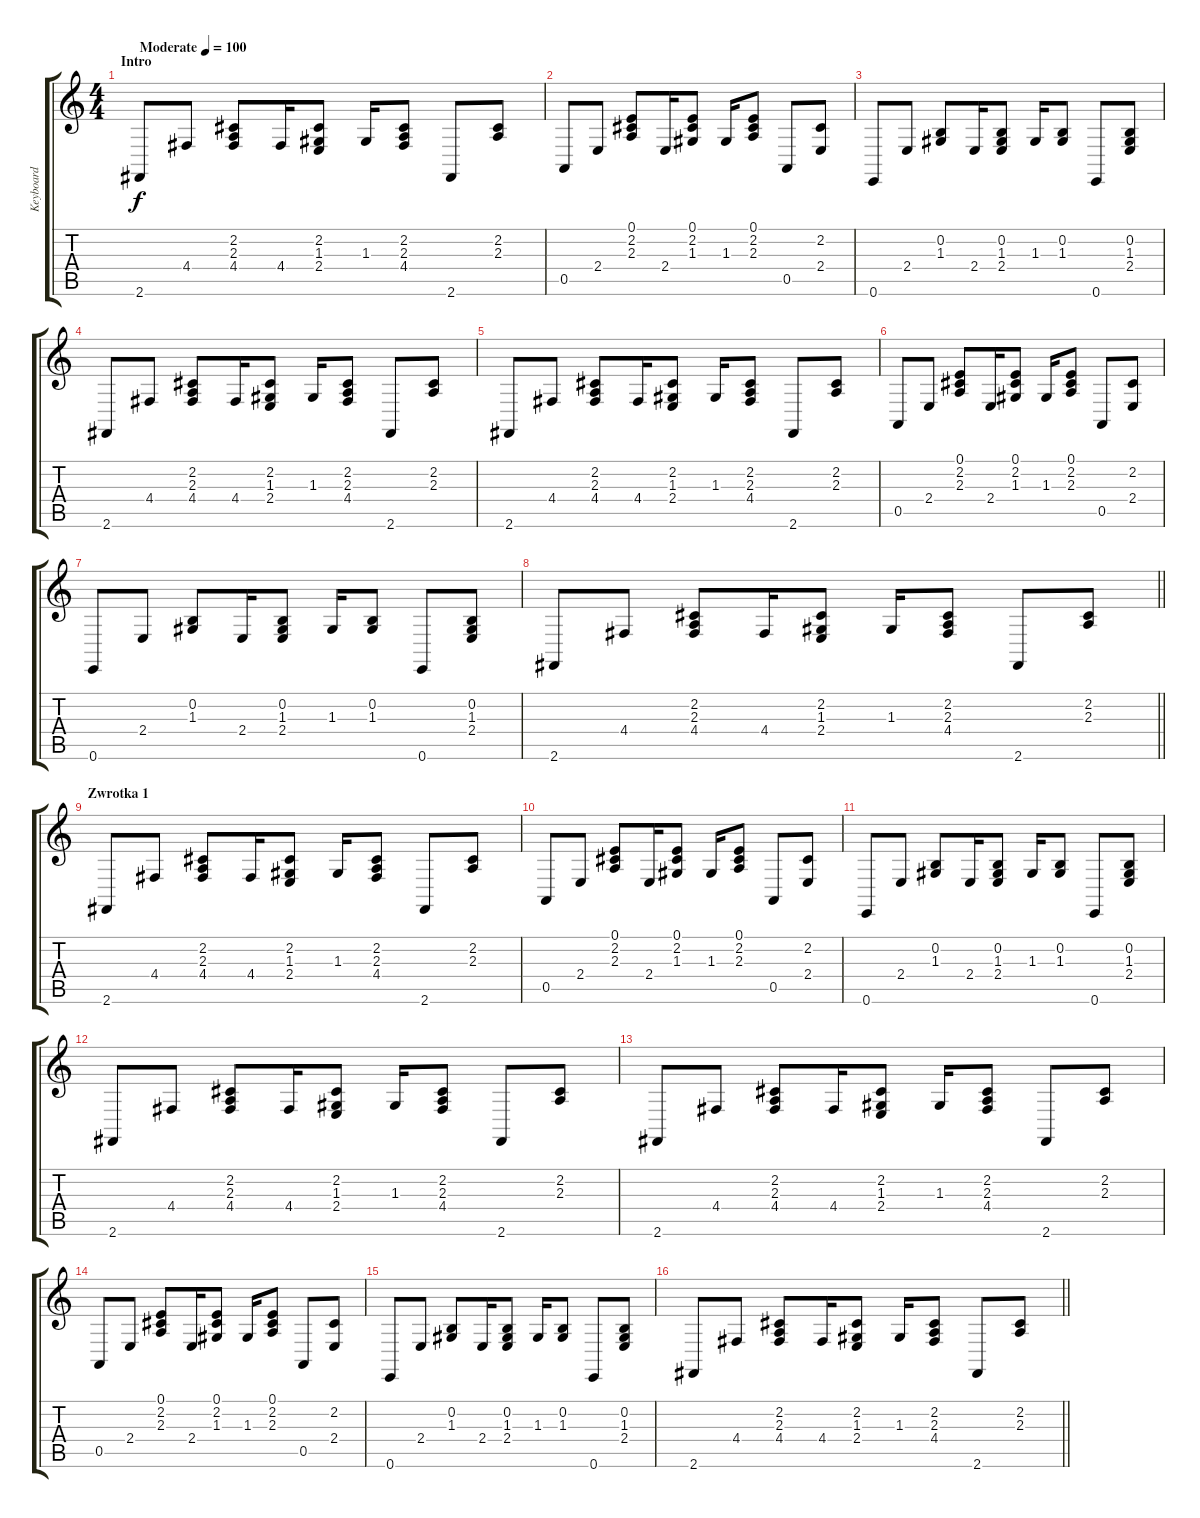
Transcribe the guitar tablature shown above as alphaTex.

\track ("Keyboard" "Keyboard") {instrument acousticgrandpiano}
\staff {score tabs}
\tuning (E4 B3 G3 D3 A2 E2) {hide}
\ts (4 4)
\section ("" "Intro")
\tempo (100 "Moderate")
\clef g2
\ks c
2.6.8{dy f instrument acousticgrandpiano} 4.4.8 (2.2 2.3 4.4).8 4.4.16 (2.2 1.3 2.4).8 1.3.16 (2.2 2.3 4.4).8 2.6.8 (2.2 2.3).8 |
0.5.8 2.4.8 (0.1 2.2 2.3).8 2.4.16 (0.1 2.2 1.3).8 1.3.16 (0.1 2.2 2.3).8 0.5.8 (2.2 2.4).8 |
0.6.8 2.4.8 (0.2 1.3).8 2.4.16 (0.2 1.3 2.4).8 1.3.16 (0.2 1.3).8 0.6.8 (0.2 1.3 2.4).8 |
2.6.8 4.4.8 (2.2 2.3 4.4).8 4.4.16 (2.2 1.3 2.4).8 1.3.16 (2.2 2.3 4.4).8 2.6.8 (2.2 2.3).8 |
2.6.8 4.4.8 (2.2 2.3 4.4).8 4.4.16 (2.2 1.3 2.4).8 1.3.16 (2.2 2.3 4.4).8 2.6.8 (2.2 2.3).8 |
0.5.8 2.4.8 (0.1 2.2 2.3).8 2.4.16 (0.1 2.2 1.3).8 1.3.16 (0.1 2.2 2.3).8 0.5.8 (2.2 2.4).8 |
0.6.8 2.4.8 (0.2 1.3).8 2.4.16 (0.2 1.3 2.4).8 1.3.16 (0.2 1.3).8 0.6.8 (0.2 1.3 2.4).8 |
\barLineRight lightlight
2.6.8 4.4.8 (2.2 2.3 4.4).8 4.4.16 (2.2 1.3 2.4).8 1.3.16 (2.2 2.3 4.4).8 2.6.8 (2.2 2.3).8 |
\section ("" "Zwrotka 1")
2.6.8 4.4.8 (2.2 2.3 4.4).8 4.4.16 (2.2 1.3 2.4).8 1.3.16 (2.2 2.3 4.4).8 2.6.8 (2.2 2.3).8 |
0.5.8 2.4.8 (0.1 2.2 2.3).8 2.4.16 (0.1 2.2 1.3).8 1.3.16 (0.1 2.2 2.3).8 0.5.8 (2.2 2.4).8 |
0.6.8 2.4.8 (0.2 1.3).8 2.4.16 (0.2 1.3 2.4).8 1.3.16 (0.2 1.3).8 0.6.8 (0.2 1.3 2.4).8 |
2.6.8 4.4.8 (2.2 2.3 4.4).8 4.4.16 (2.2 1.3 2.4).8 1.3.16 (2.2 2.3 4.4).8 2.6.8 (2.2 2.3).8 |
2.6.8 4.4.8 (2.2 2.3 4.4).8 4.4.16 (2.2 1.3 2.4).8 1.3.16 (2.2 2.3 4.4).8 2.6.8 (2.2 2.3).8 |
0.5.8 2.4.8 (0.1 2.2 2.3).8 2.4.16 (0.1 2.2 1.3).8 1.3.16 (0.1 2.2 2.3).8 0.5.8 (2.2 2.4).8 |
0.6.8 2.4.8 (0.2 1.3).8 2.4.16 (0.2 1.3 2.4).8 1.3.16 (0.2 1.3).8 0.6.8 (0.2 1.3 2.4).8 |
\barLineRight lightlight
2.6.8 4.4.8 (2.2 2.3 4.4).8 4.4.16 (2.2 1.3 2.4).8 1.3.16 (2.2 2.3 4.4).8 2.6.8 (2.2 2.3).8
